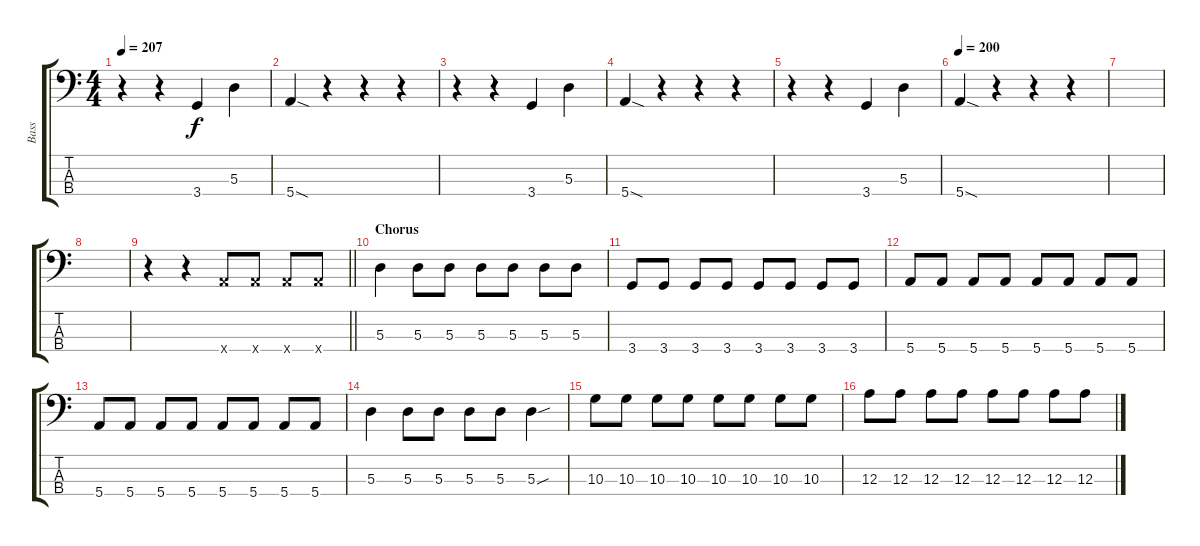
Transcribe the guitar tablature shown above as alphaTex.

\track ("Bass" "Bass") {instrument electricbasspick}
\staff {score tabs}
\tuning (G2 D2 A1 E1) {hide}
\ts (4 4)
\tempo 207
\clef f4
\ks c
r.4{dy f} r.4 3.4.4 5.3.4 |
5.4{sod}.4 r.4 r.4 r.4 |
r.4 r.4 3.4.4 5.3.4 |
5.4{sod}.4 r.4 r.4 r.4 |
r.4 r.4 3.4.4 5.3.4 |
\tempo 200
5.4{sod}.4 r.4 r.4 r.4 |
|
|
\barLineRight lightlight
r.4 r.4 5.4{x}.8 5.4{x}.8 5.4{x}.8 5.4{x}.8 |
\section ("" "Chorus")
5.3.4 5.3.8 5.3.8 5.3.8 5.3.8 5.3.8 5.3.8 |
3.4.8 3.4.8 3.4.8 3.4.8 3.4.8 3.4.8 3.4.8 3.4.8 |
5.4.8 5.4.8 5.4.8 5.4.8 5.4.8 5.4.8 5.4.8 5.4.8 |
5.4.8 5.4.8 5.4.8 5.4.8 5.4.8 5.4.8 5.4.8 5.4.8 |
5.3.4 5.3.8 5.3.8 5.3.8 5.3.8 5.3{sou}.4 |
10.3.8 10.3.8 10.3.8 10.3.8 10.3.8 10.3.8 10.3.8 10.3.8 |
12.3.8 12.3.8 12.3.8 12.3.8 12.3.8 12.3.8 12.3.8 12.3.8
